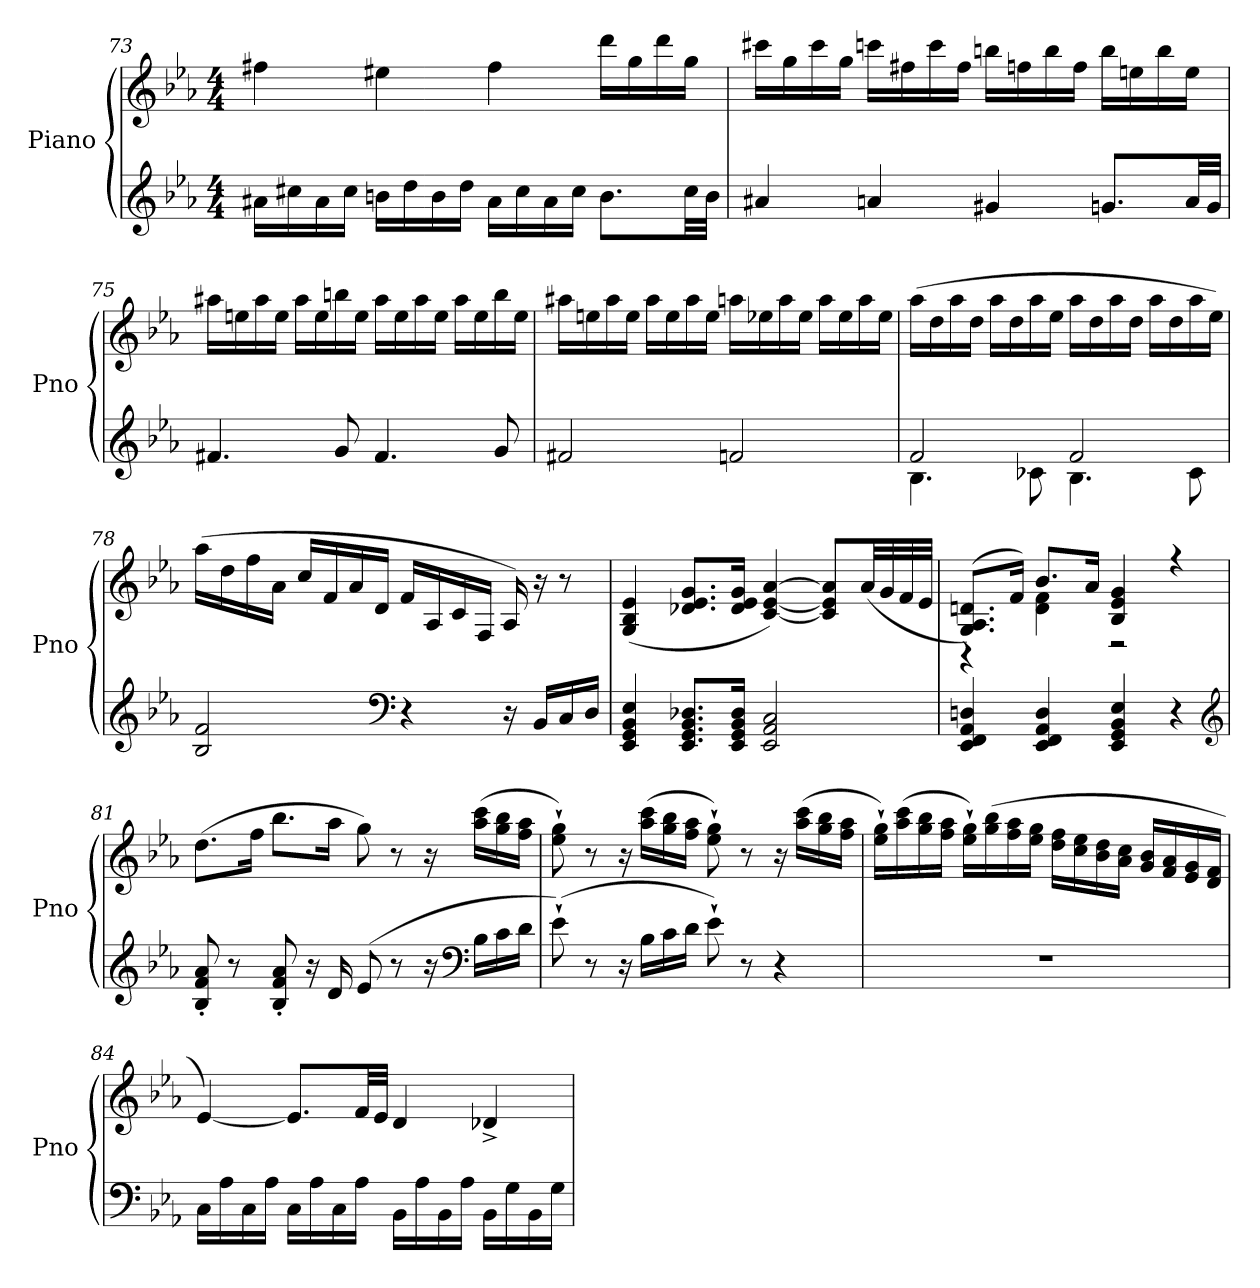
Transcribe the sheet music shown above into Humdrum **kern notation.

**kern	**kern
*part1	*part1
*staff2	*staff1
*I"Piano	*
*I'Pno	*
*clefG2	*clefG2
*k[b-e-a-]	*k[b-e-a-]
*E-:	*E-:
*M4/4	*M4/4
=73	=73
16a#X\LL	4ff#X\
16cc#X\	.
16a#\	.
16cc#\JJ	.
16bn\LL	4ee#X\
16dd\	.
16b\	.
16dd\JJ	.
16a#\LL	4ff#\
16cc#\	.
16a#\	.
16cc#\JJ	.
8.b\L	16ddd\LL
.	16gg\
.	16ddd\
32cc#\LL	16gg\JJ
32b\JJJ	.
=74	=74
4a#X/	16ccc#X\LL
.	16gg\
.	16ccc#\
.	16gg\JJ
4an/	16cccn\LL
.	16ff#X\
.	16ccc\
.	16ff#\JJ
4g#X/	16bbn\LL
.	16ffn\
.	16bb\
.	16ff\JJ
8.gn/L	16bb\LL
.	16een\
.	16bb\
32a/LL	16ee\JJ
32g/JJJ	.
=75	=75
4.f#X/	16aa#X\LL
.	16een\
.	16aa#\
.	16ee\JJ
.	16aa#\LL
.	16ee\
8g/	16bbn\
.	16ee\JJ
4.f#/	16aa#\LL
.	16ee\
.	16aa#\
.	16ee\JJ
.	16aa#\LL
.	16ee\
8g/	16bb\
.	16ee\JJ
=76	=76
2f#X/	16aa#X\LL
.	16een\
.	16aa#\
.	16ee\JJ
.	16aa#\LL
.	16ee\
.	16aa#\
.	16ee\JJ
2fn/	16aan\LL
.	16ee-X\
.	16aa\
.	16ee-\JJ
.	16aa\LL
.	16ee-\
.	16aa\
.	16ee-\JJ
=77	=77
*^	*
2f/	4.B-\	(16aa-\LL
.	.	16dd\
.	.	16aa-\
.	.	16dd\JJ
.	.	16aa-\LL
.	.	16dd\
.	8c-X\	16aa-\
.	.	16ee-\JJ
2f/	4.B-\	16aa-\LL
.	.	16dd\
.	.	16aa-\
.	.	16dd\JJ
.	.	16aa-\LL
.	.	16dd\
.	8c-\	16aa-\
.	.	16ee-\JJ)
*v	*v	*
=78	=78
2B-/ 2f/	(16aa-\LL
.	16dd\
.	16ff\
.	16a-\JJ
.	16cc/LL
.	16f/
.	16a-/
.	16d/JJ
*clefF4	*
4r	16f/LL
.	16A-/
.	16c/
.	16F/JJ
16r	16A-/)
16BB-/LL	16r
16C/	8r
16D/JJ	.
=79	=79
4EE-/ 4GG/ 4BB-/ 4E-/	(4G/ 4B-/ 4e-/
8.EE-/ 8.GG/ 8.BB-/ 8.D-X/L	8.d-X/ 8.e-/ 8.g/L
16EE-/ 16GG/ 16BB-/ 16D-/Jk	16d-/ 16e-/ 16g/Jk
2EE-/ 2AA-/ 2C/	[4c/ [4e-/ [4a-/)
.	8c]/ 8e-]/ 8a-]/L
.	(32a-/LL
.	32g/
.	32f/
.	32e-/JJJ
=80	=80
*	*^
4EE-/ 4FF/ 4AA-/ 4Dn/	(8.G/ 8.A-/ 8.dn/L)	4r
.	16f/Jk)	.
4EE-/ 4FF/ 4AA-/ 4D/	8.b-/L	4d\ 4f\
.	16a-/Jk	.
4EE-/ 4GG/ 4BB-/ 4E-/	4B-/ 4e-/ 4g/	2r
4r	4r	.
*	*v	*v
*clefG2	*
=81	=81
8B-'/ 8f'/ 8a-'/	(8.dd\L
8r	.
.	16ff\Jk
8B-'/ 8f'/ 8a-'/	8.bb-\L
16r	.
16d/	16aa-\Jk
(8e-/	8gg\)
8r	8r
16r	16r
*clefF4	*
16B-\LL	(16aa-\ 16ccc\LL
16c\	16gg\ 16bb-\
16d\JJ	16ff\ 16aa-\JJ
=82	=82
(8e-`\)	8ee-`\ 8gg`\)
8r	8r
16r	16r
16B-\LL	(16aa-\ 16ccc\LL
16c\	16gg\ 16bb-\
16d\JJ	16ff\ 16aa-\JJ
8e-`\)	8ee-`\ 8gg`\)
8r	8r
4r	16r
.	(16aa-\ 16ccc\LL
.	16gg\ 16bb-\
.	16ff\ 16aa-\JJ
=83	=83
1r	16ee-`\ 16gg`\LL)
.	(16aa-\ 16ccc\
.	16gg\ 16bb-\
.	16ff\ 16aa-\JJ
.	16ee-`\ 16gg`\LL)
.	(16gg\ 16bb-\
.	16ff\ 16aa-\
.	16ee-\ 16gg\JJ
.	16dd\ 16ff\LL
.	16cc\ 16ee-\
.	16b-\ 16dd\
.	16a-\ 16cc\JJ
.	16g/ 16b-/LL
.	16f/ 16a-/
.	16e-/ 16g/
.	16d/ 16f/JJ
=84	=84
16C\LL	[4e-/)
16A-\	.
16C\	.
16A-\JJ	.
16C\LL	8.e-/L]
16A-\	.
16C\	.
16A-\JJ	32f/LL
.	32e-/JJJ
16BB-\LL	4d/
16A-\	.
16BB-\	.
16A-\JJ	.
16BB-\LL	4d-X^/
16G\	.
16BB-\	.
16G\JJ	.
=	=
*-	*-
